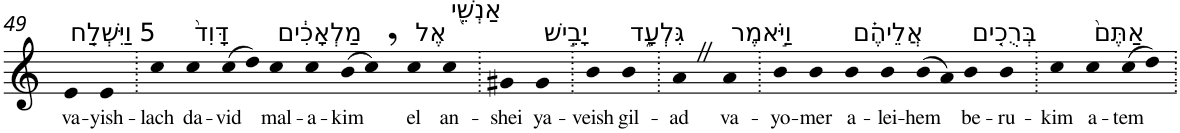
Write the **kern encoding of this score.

**kern	**text
*part1	*part1
*staff1	*staff1
*I"Piano	*
*I'Pno	*
!!LO:PB:g=z
*clefG2	*
*k[]	*
=49	=49
!LO:TX:a:t=5 וַיִּשְׁלַ֤ח	!
!	!LO:LY:b
4e	va-
!	!LO:LY:b
4e	-yish-
=50.	=50.
!	!LO:LY:b
4cc	-lach
!LO:TX:a:t=דָּוִד֙	!
!	!LO:LY:b
4cc	da-
!	!LO:LY:b
(>8cc	-vid
8dd)	.
!LO:TX:a:t=מַלְאָכִ֔ים	!
!	!LO:LY:b
4cc	mal-
!	!LO:LY:b
4cc	-a-
!	!LO:LY:b
(>8b	-kim
8cc,)	.
!LO:TX:a:t=אֶל	!
!	!LO:LY:b
4cc	el
!LO:TX:a:t=אַנְשֵׁ֖י	!
!	!LO:LY:b
4cc	an-
=51.	=51.
!	!LO:LY:b
4g#X	-shei
!LO:TX:a:t=יָבֵ֣ישׁ	!
!	!LO:LY:b
4g#	ya-
=52.	=52.
!	!LO:LY:b
4b	-veish
!LO:TX:a:t=גִּלְעָ֑ד	!
!	!LO:LY:b
4b	gil-
=53.	=53.
!	!LO:LY:b
4aZ	-ad
!LO:TX:a:t=וַיֹּ֣אמֶר	!
!	!LO:LY:b
4a	va-
=54.	=54.
!	!LO:LY:b
4b	-yo-
!	!LO:LY:b
4b	-mer
!LO:TX:a:t=אֲלֵיהֶ֗ם	!
!	!LO:LY:b
4b	a-
!	!LO:LY:b
4b	-lei-
!	!LO:LY:b
(>8b	-hem
8a)	.
!LO:TX:a:t=בְּרֻכִ֤ים	!
!	!LO:LY:b
4b	be-
!	!LO:LY:b
4b	-ru-
=55.	=55.
!	!LO:LY:b
4cc	-kim
!LO:TX:a:t=אַתֶּם֙	!
!	!LO:LY:b
4cc	a-
!	!LO:LY:b
(>8cc	-tem
8dd)	.
=.	=.
*-	*-
